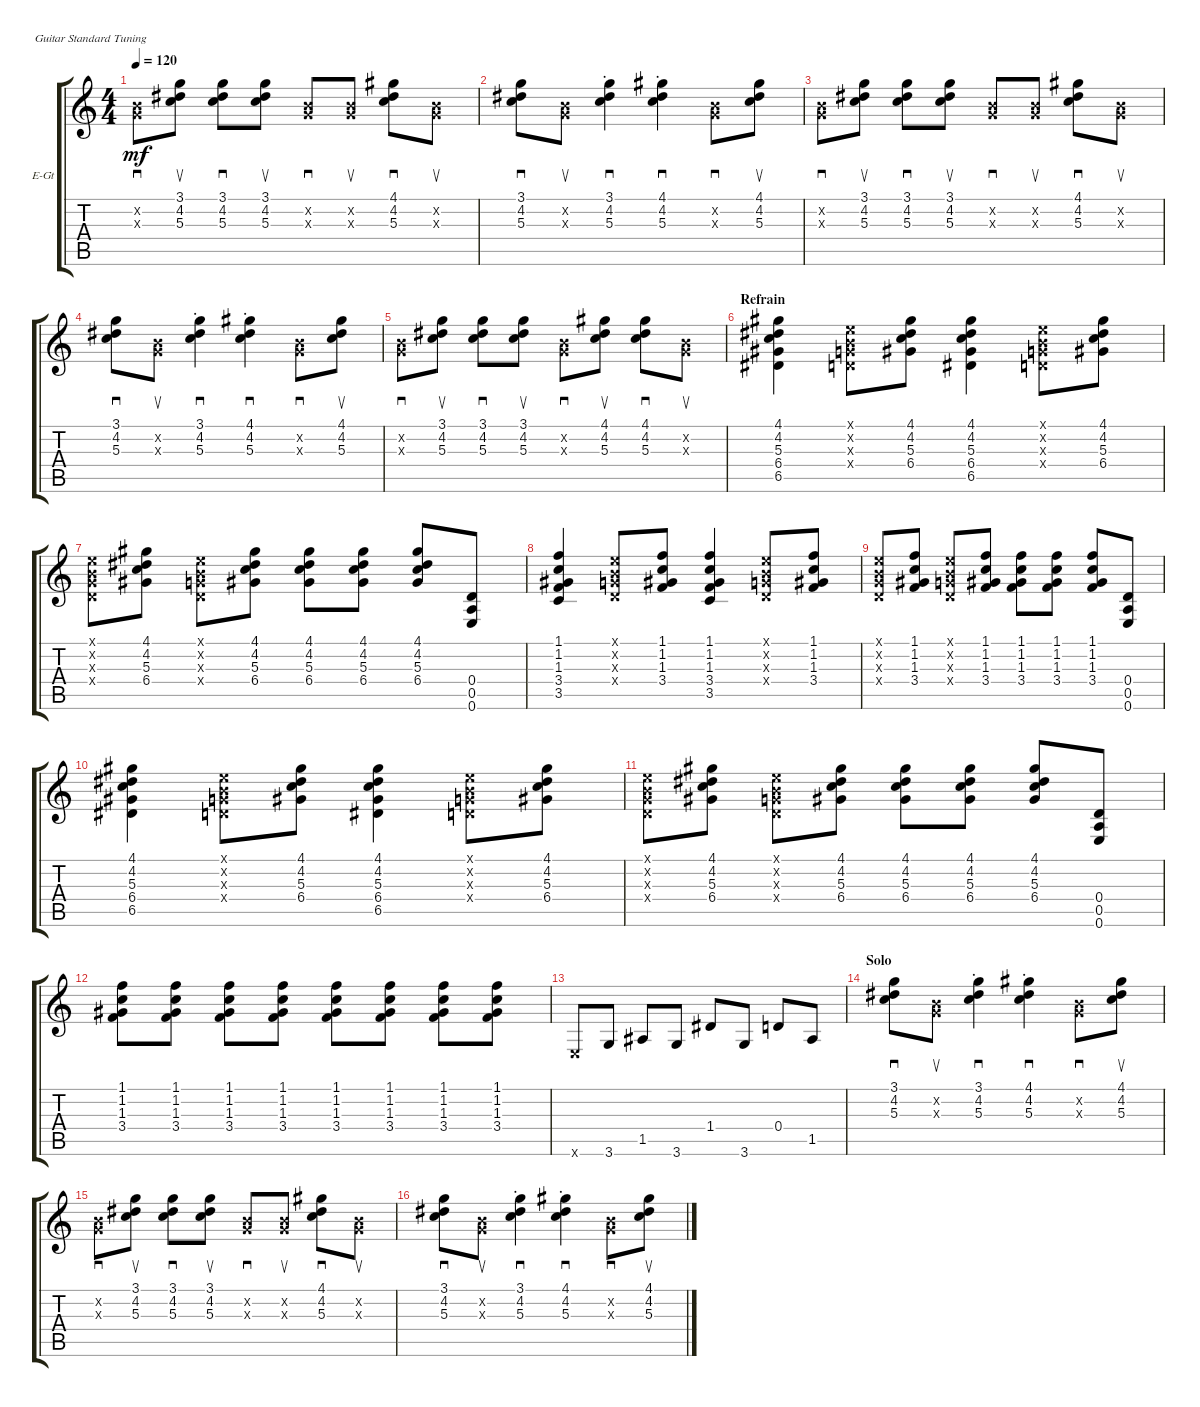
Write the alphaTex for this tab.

\defaultSystemsLayout 4
\bracketExtendMode groupsimilarinstruments
\firstSystemTrackNameOrientation horizontal
\otherSystemsTrackNameOrientation horizontal
\track ("Electric Guitar" "E-Gt") {multiBarRest instrument electricguitarclean}
\staff {score tabs}
\tuning (E4 B3 G3 D3 A2 E2)
\ts (4 4)
\tempo 120
\clef g2
\ks c
(0.3{x} 0.2{x}).8{sd dy mf} (5.3 4.2 3.1).8{su} (3.1 4.2 5.3).8{sd} (5.3 4.2 3.1).8{su} (0.3{x} 0.2{x}).8{sd} (0.3{x} 0.2{x}).8{su} (4.1 4.2 5.3).8{sd} (0.3{x} 0.2{x}).8{su} |
(5.3 4.2 3.1).8{sd} (0.3{x} 0.2{x}).8{su} (5.3{st} 4.2{st} 3.1{st}).4{sd} (4.1{st} 4.2{st} 5.3{st}).4{sd} (0.3{x} 0.2{x}).8{sd} (4.1 4.2 5.3).8{su} |
(0.3{x} 0.2{x}).8{sd} (5.3 4.2 3.1).8{su} (3.1 4.2 5.3).8{sd} (5.3 4.2 3.1).8{su} (0.3{x} 0.2{x}).8{sd} (0.3{x} 0.2{x}).8{su} (4.1 4.2 5.3).8{sd} (0.3{x} 0.2{x}).8{su} |
(5.3 4.2 3.1).8{sd} (0.3{x} 0.2{x}).8{su} (5.3{st} 4.2{st} 3.1{st}).4{sd} (4.1{st} 4.2{st} 5.3{st}).4{sd} (0.3{x} 0.2{x}).8{sd} (4.1 4.2 5.3).8{su} |
(0.3{x} 0.2{x}).8{sd} (5.3 4.2 3.1).8{su} (3.1 4.2 5.3).8{sd} (5.3 4.2 3.1).8{su} (0.3{x} 0.2{x}).8{sd} (4.1 4.2 5.3).8{su} (4.1 4.2 5.3).8{sd} (0.3{x} 0.2{x}).8{su} |
\section ("" "Refrain")
(6.5 6.4 5.3 4.2 4.1).4 (0.4{x} 0.3{x} 0.2{x} 0.1{x}).8 (6.4 5.3 4.2 4.1).8 (6.5 6.4 5.3 4.2 4.1).4 (0.4{x} 0.3{x} 0.2{x} 0.1{x}).8 (6.4 5.3 4.2 4.1).8 |
(0.4{x} 0.3{x} 0.2{x} 0.1{x}).8 (6.4 5.3 4.2 4.1).8 (0.4{x} 0.3{x} 0.2{x} 0.1{x}).8 (6.4 5.3 4.2 4.1).8 (6.4 5.3 4.2 4.1).8 (6.4 5.3 4.2 4.1).8 (6.4 5.3 4.2 4.1).8 (0.5 0.4 0.6).8 |
(3.5 3.4 1.3 1.2 1.1).4 (0.4{x} 0.3{x} 0.2{x} 0.1{x}).8 (3.4 1.3 1.2 1.1).8 (3.5 3.4 1.3 1.2 1.1).4 (0.4{x} 0.3{x} 0.2{x} 0.1{x}).8 (3.4 1.3 1.2 1.1).8 |
(0.4{x} 0.3{x} 0.2{x} 0.1{x}).8 (3.4 1.3 1.2 1.1).8 (0.4{x} 0.3{x} 0.2{x} 0.1{x}).8 (3.4 1.3 1.2 1.1).8 (3.4 1.3 1.2 1.1).8 (3.4 1.3 1.2 1.1).8 (3.4 1.3 1.2 1.1).8 (0.6 0.5 0.4).8 |
(6.5 6.4 5.3 4.2 4.1).4 (0.4{x} 0.3{x} 0.2{x} 0.1{x}).8 (6.4 5.3 4.2 4.1).8 (6.5 6.4 5.3 4.2 4.1).4 (0.4{x} 0.3{x} 0.2{x} 0.1{x}).8 (6.4 5.3 4.2 4.1).8 |
(0.4{x} 0.3{x} 0.2{x} 0.1{x}).8 (6.4 5.3 4.2 4.1).8 (0.4{x} 0.3{x} 0.2{x} 0.1{x}).8 (6.4 5.3 4.2 4.1).8 (6.4 5.3 4.2 4.1).8 (6.4 5.3 4.2 4.1).8 (6.4 5.3 4.2 4.1).8 (0.6 0.5 0.4).8 |
(3.4 1.3 1.2 1.1).8 (3.4 1.3 1.2 1.1).8 (3.4 1.3 1.2 1.1).8 (3.4 1.3 1.2 1.1).8 (3.4 1.3 1.2 1.1).8 (3.4 1.3 1.2 1.1).8 (3.4 1.3 1.2 1.1).8 (3.4 1.3 1.2 1.1).8 |
0.6{x}.8 3.6.8 1.5.8 3.6.8 1.4.8 3.6.8 0.4.8 1.5.8 |
\section ("" "Solo")
(5.3 4.2 3.1).8{sd} (0.3{x} 0.2{x}).8{su} (5.3{st} 4.2{st} 3.1{st}).4{sd} (4.1{st} 4.2{st} 5.3{st}).4{sd} (0.3{x} 0.2{x}).8{sd} (4.1 4.2 5.3).8{su} |
(0.3{x} 0.2{x}).8{sd} (5.3 4.2 3.1).8{su} (3.1 4.2 5.3).8{sd} (5.3 4.2 3.1).8{su} (0.3{x} 0.2{x}).8{sd} (0.3{x} 0.2{x}).8{su} (4.1 4.2 5.3).8{sd} (0.3{x} 0.2{x}).8{su} |
(5.3 4.2 3.1).8{sd} (0.3{x} 0.2{x}).8{su} (5.3{st} 4.2{st} 3.1{st}).4{sd} (4.1{st} 4.2{st} 5.3{st}).4{sd} (0.3{x} 0.2{x}).8{sd} (4.1 4.2 5.3).8{su}
